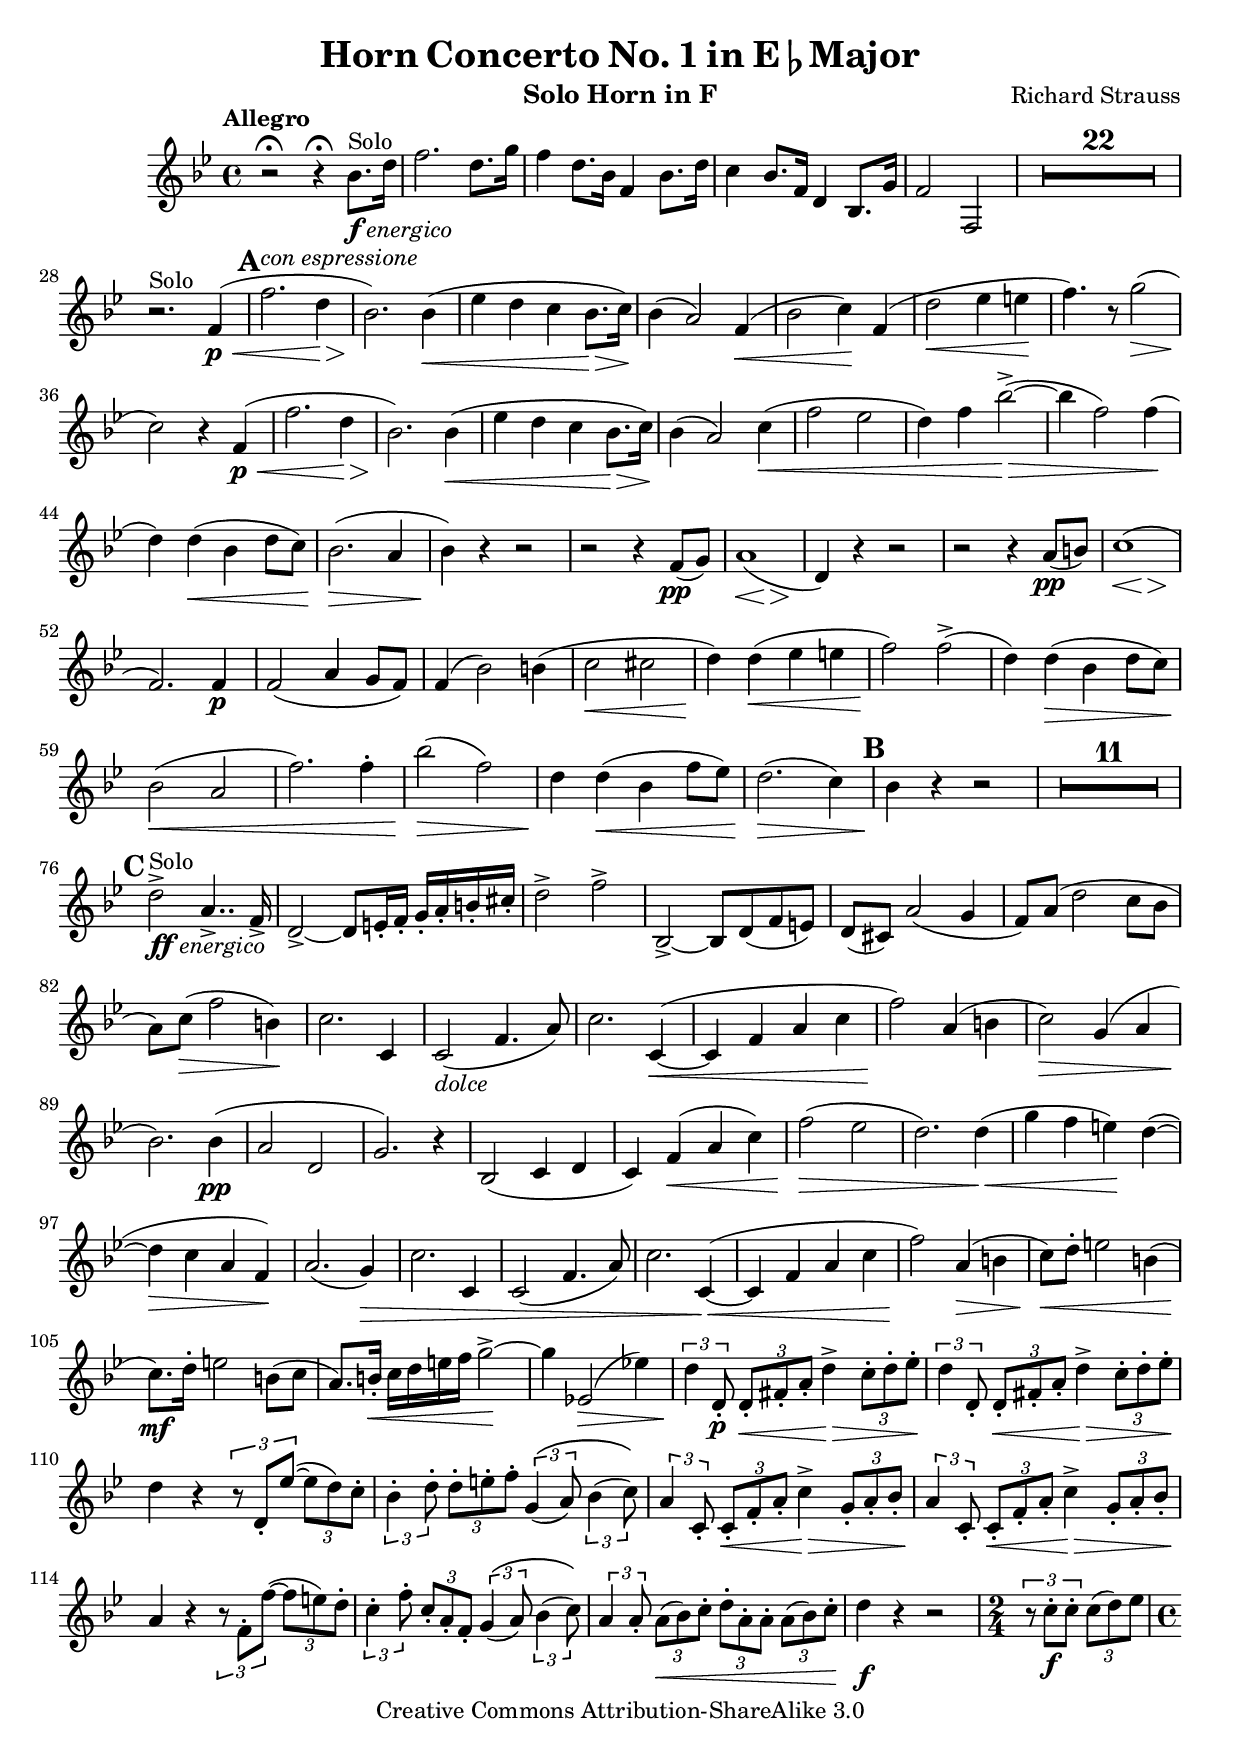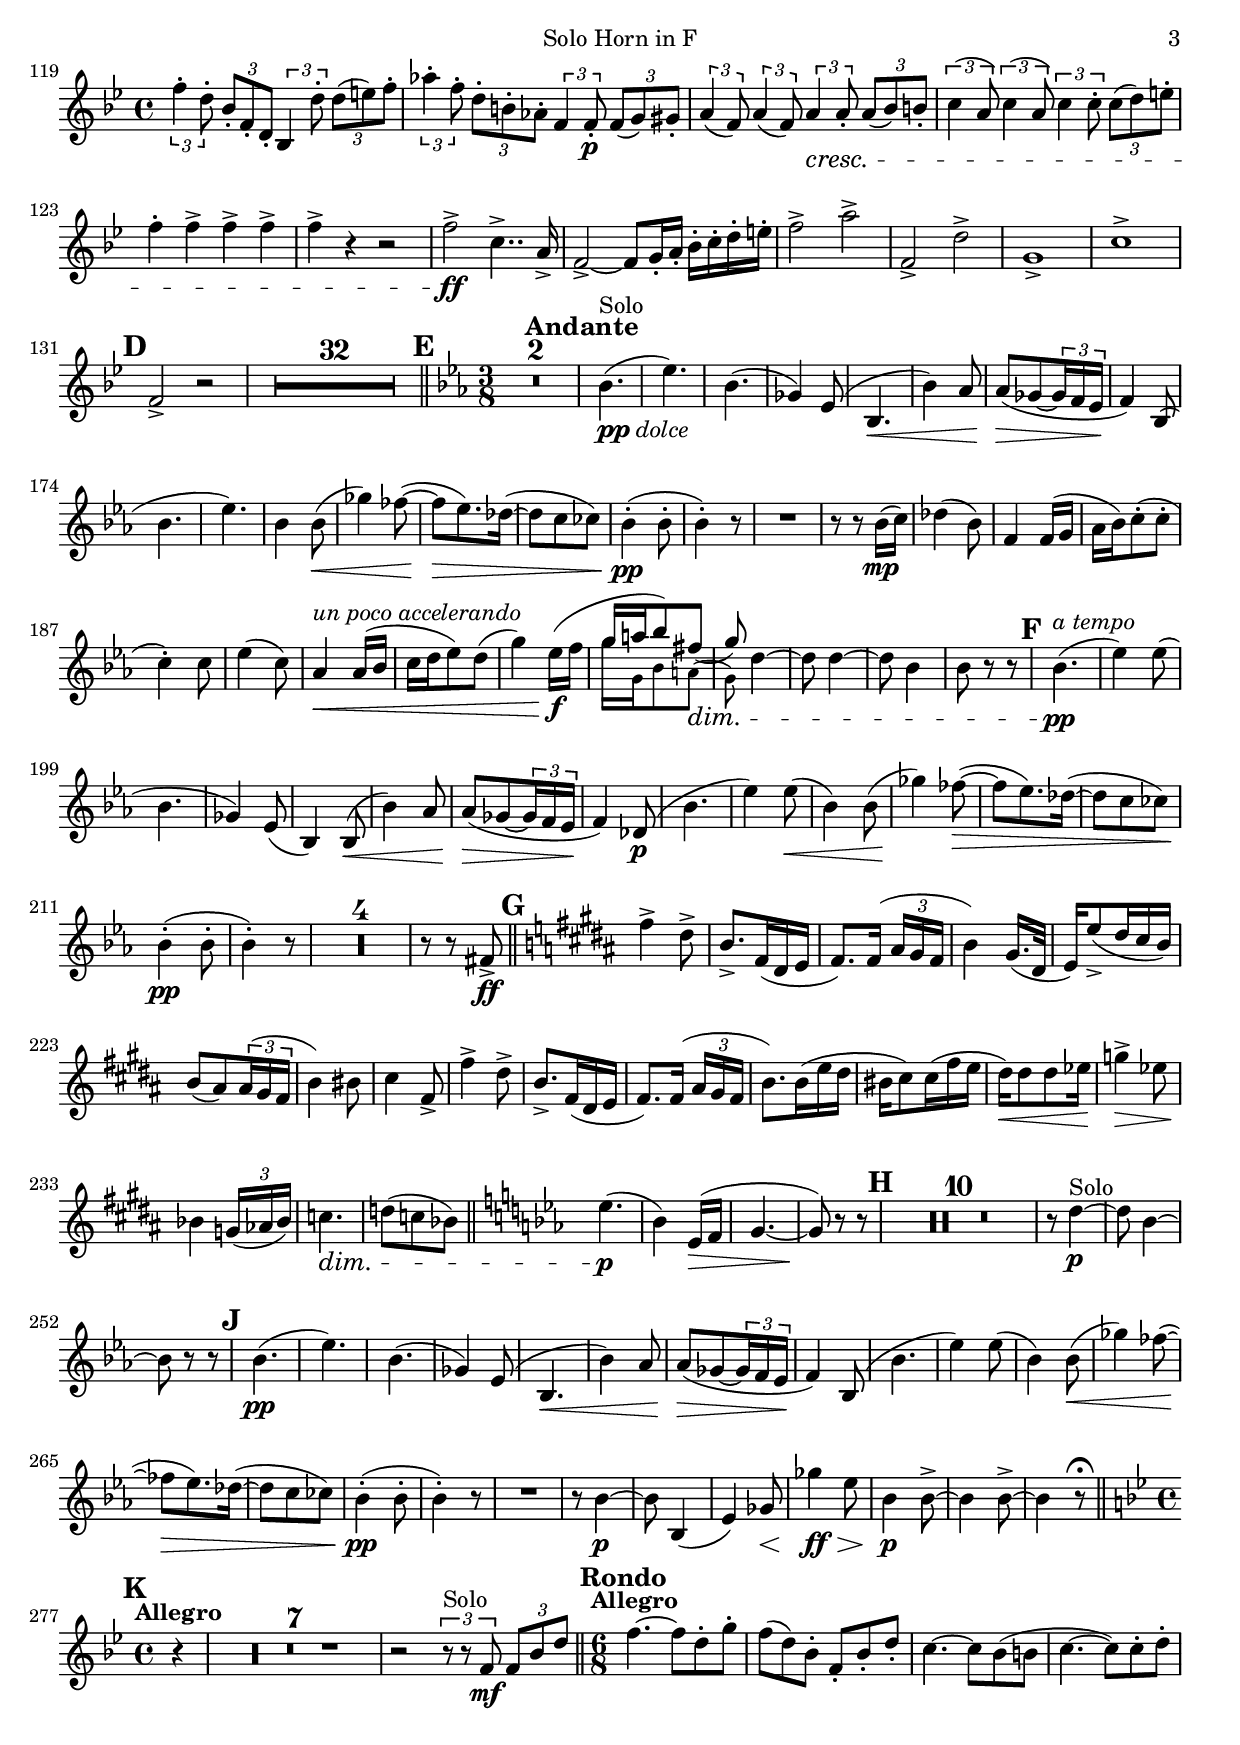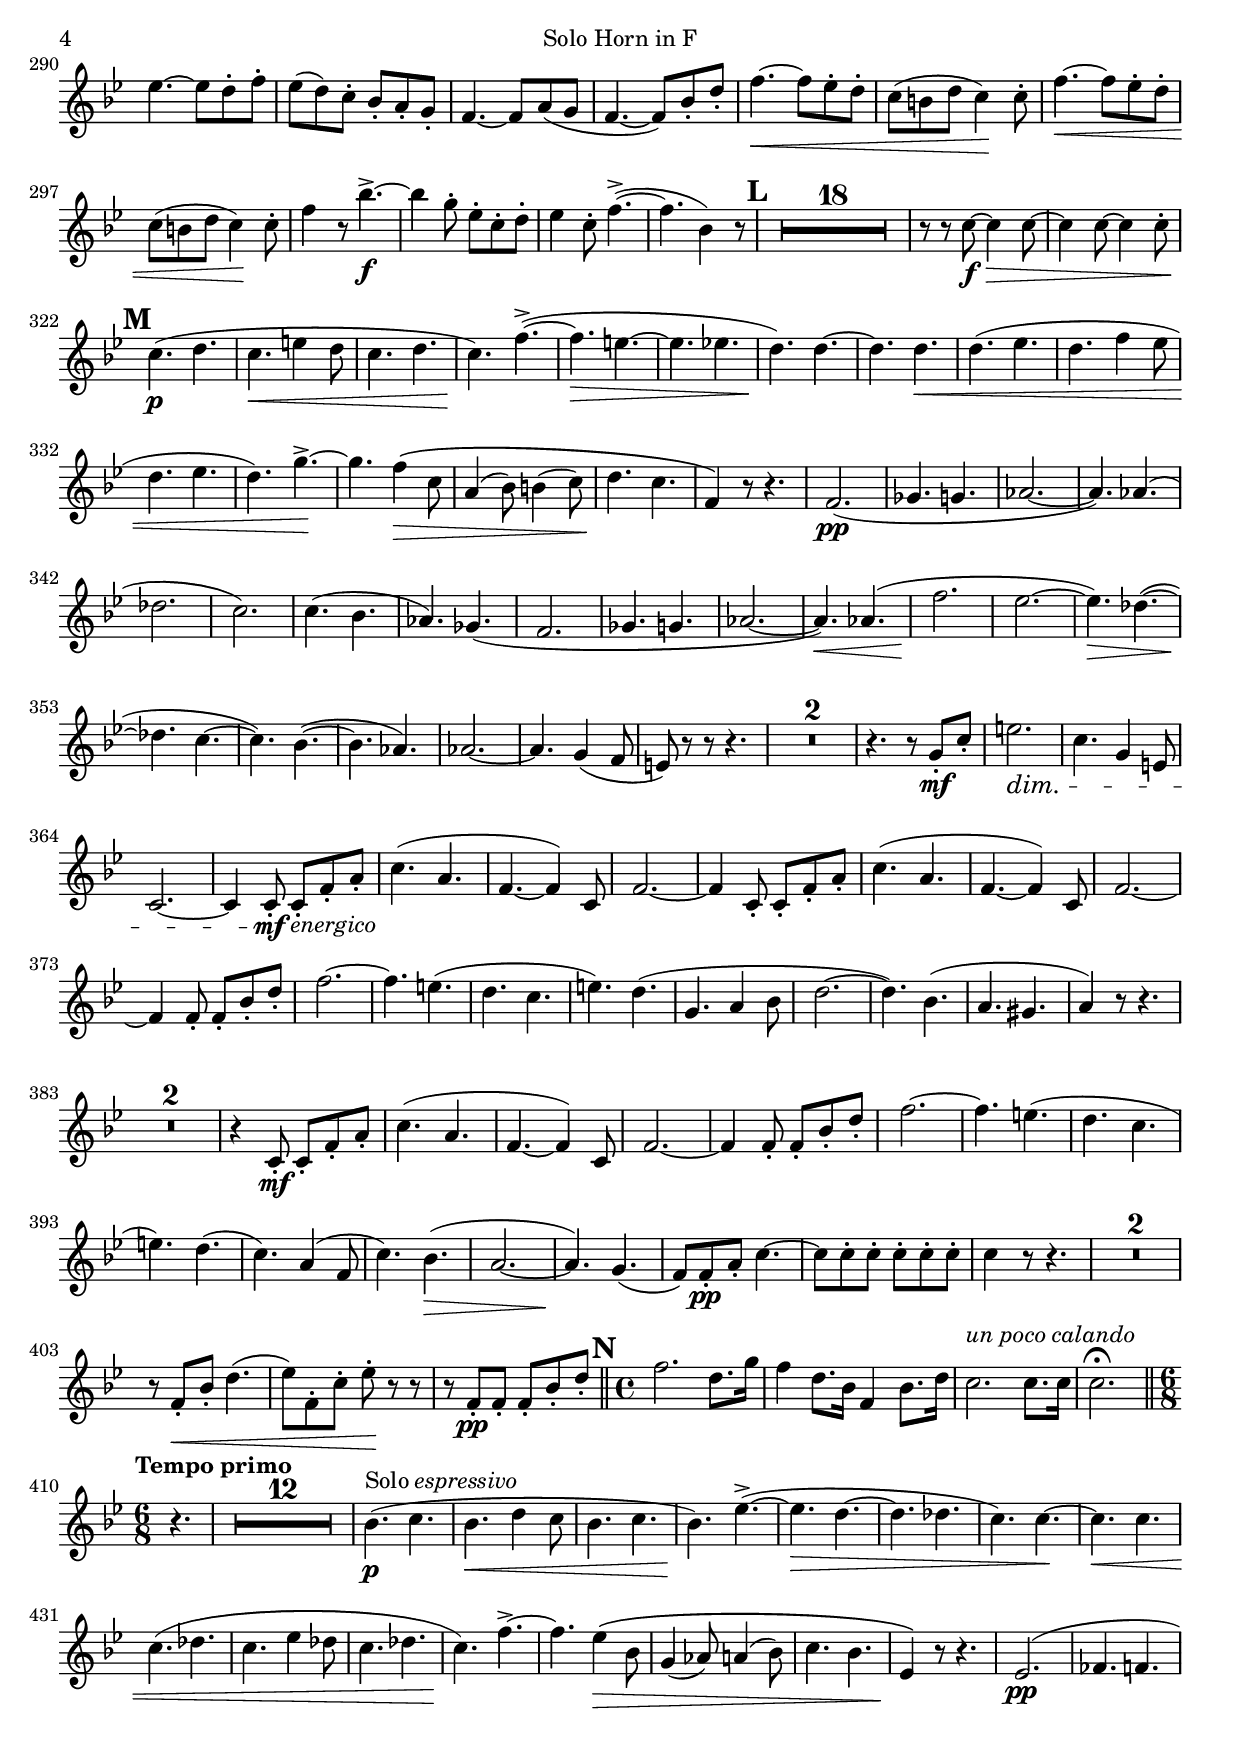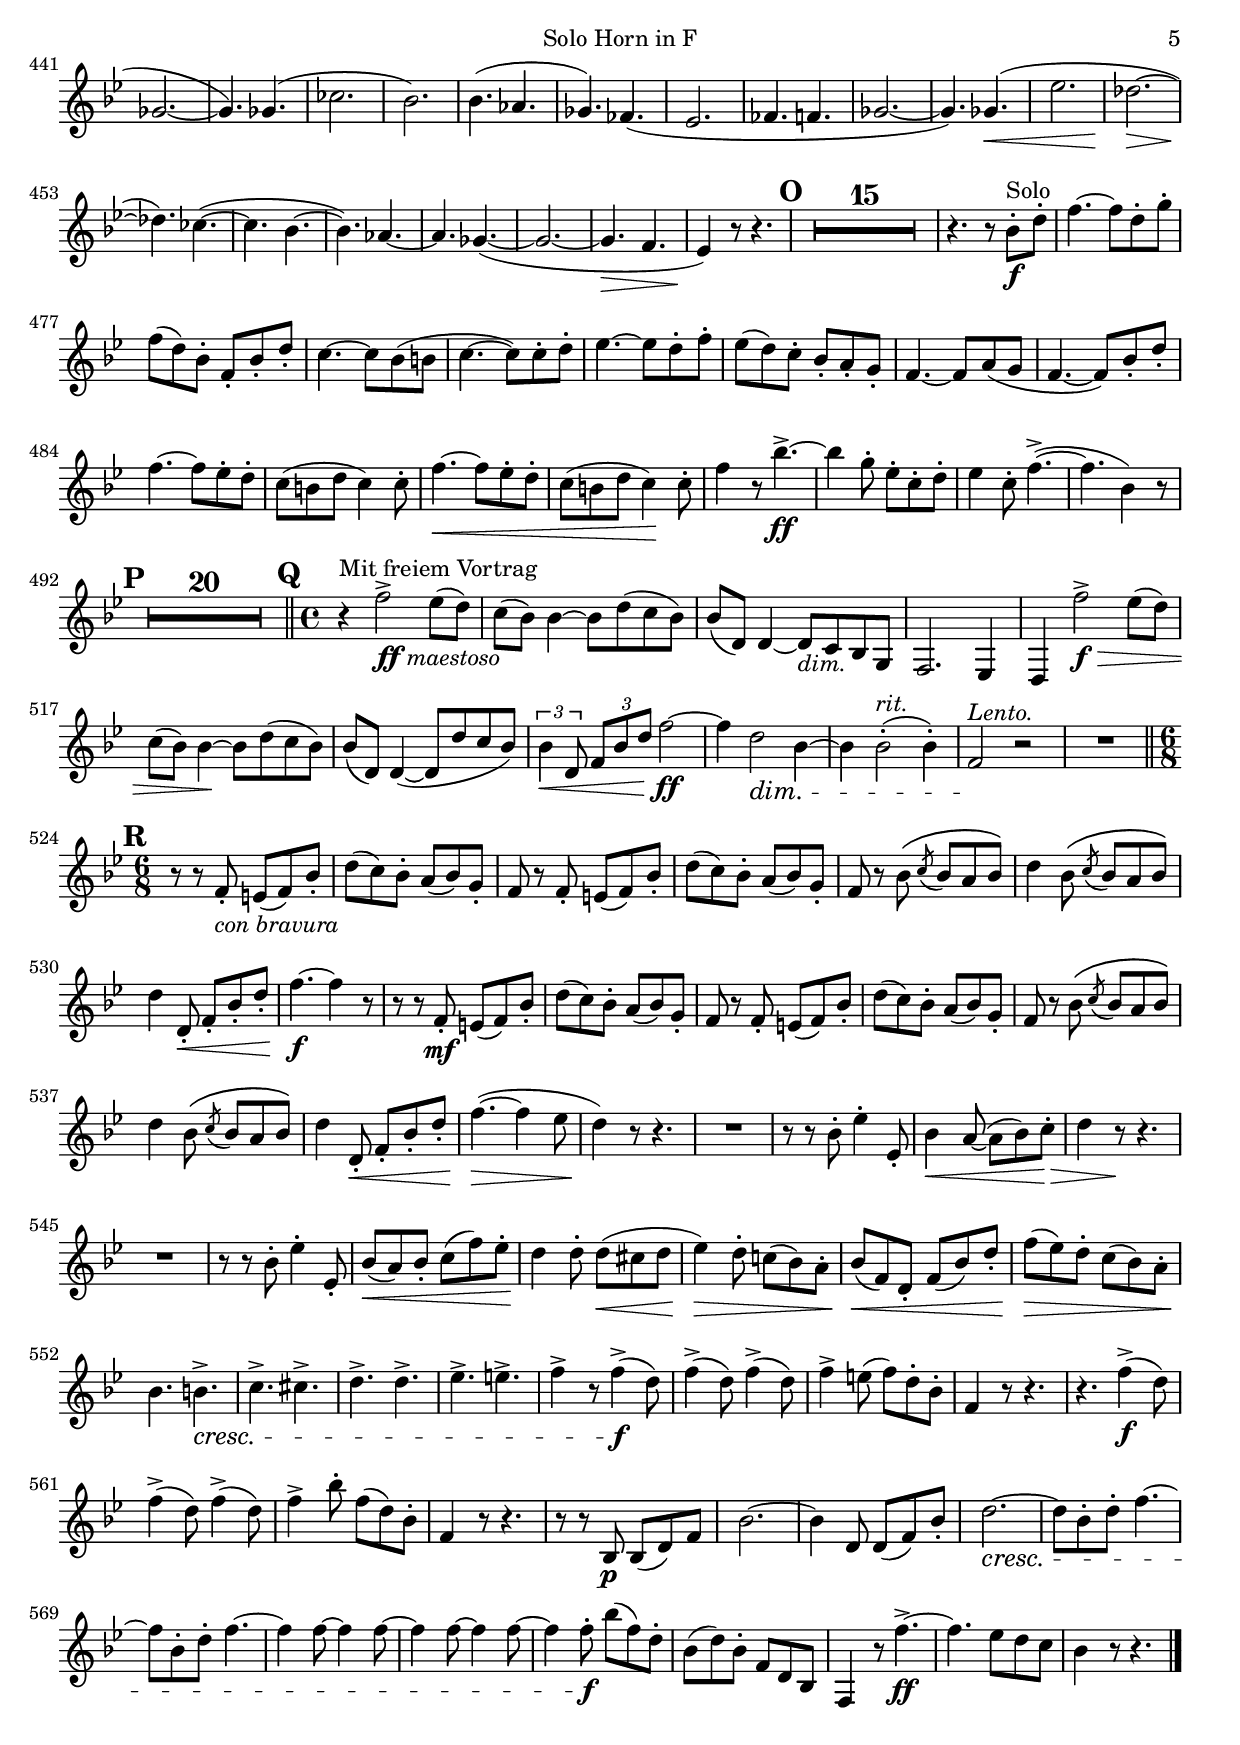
\version "2.13.22"

\version "2.13.22"

\include "defs.ily"

hornMvtI = \relative c''
{
  \transposition f
  \key bes \major
  %\time 4/4
  r2\fermata r4\fermata
  bes8.^\markup{Solo}_\markup{\dynamic f \italic energico} d16 |
  f2. d8. g16 |
  f4 d8. bes16 f4 bes8. d16 |
  c4 bes8. f16 d4 bes8. g'16 |
  f2 f, |
  R1*22 |
  r2.^\markup{Solo} f'4(\p\< |
  f'2.^\markup{\italic{con espressione}} d4\> |
  bes2.)\! bes4(\< |
  ees4 d c bes8.\> c16) |
  bes4(\! a2) f4(\< |
  bes2 c4)\! f,( |
  d'2\< ees4 e\! |
  f4.) r8 g2(\> |
  c,2)\! r4 f,4(\p\< |
  f'2. d4\> |
  bes2.)\! bes4(\< |
  ees4 d c bes8.\> c16) |
  bes4(\! a2) c4(\< |
  f2 ees |
  d4) f bes2~->(\> |
  bes4 f2) f4(\! |
  d) d(\< bes d8 c) |
  bes2.(\> a4 |
  bes)\! r4 r2 |

  r2 r4 f8(\pp g) |
  << a1( {s4\< s s\> s\!} >> |
  d,4) r r2 |
  r2 r4 a'8(\pp b) |
  << c1( {s4\< s s\> s\!} >> |
  f,2.) f4\p |
  f2( a4 g8 f) |
  f4( bes2) b4( |
  c2\< cis |
  d4)\! d(\< ees e |
  f2)\! f->( |
  d4) d(\> bes d8 c) |
  bes2(\< a |
  f'2.) f4-. |
  bes2\>( f) |
  d4\! d(\< bes f'8 ees) |
  d2.(\> c4) |
  bes\! r r2 |
  R1*11 | \break

  d2->^\markup{Solo}_\markup{\dynamic ff \italic energico}
    a4..-> f16-> |
  d2~-> d8 e16-. f-. g-. a-. b-. cis-. |
  d2-> f-> |
  bes,,2~-> bes8 d8( f e) |
  d( cis) a'2( g4 |
  f8) a( d2 c8 bes |
  a) c(\> f2 b,4)\! |
  c2. c,4 |

  c2_\markup{\italic dolce}( f4. a8) |
  c2. c,4~(\< |
  c4 f a c |
  f2\!) a,4( b |
  c2)\> g4( a |
  bes2.)\! bes4(\pp |
  a2 d, |
  g2.) r4

  bes,2( c4 d |
  c) f(\< a c) |
  f2(\> ees |
  d2.) d4(\< |
  g f e)\! d~( |
  d\> c a f)\! |
  a2.( g4)\> |
  c2. c,4 |

  c2( f4. a8) |
  c2. c,4~(\< |
  c4 f a c |
  f2\!) a,4(\> b |
  c8)\< d-. e2 b4( |
  c8.)\mf d16-. e2 b8( c |
  a8.) b16-.\< c d e f g2~->\! |
  g4 ees,!2\>( ees'!4) |
  \times 2/3 {d4\! d,8-.\p} \times 2/3 {d8-.\< fis-. a-.}
    d4->\> \times 2/3 { c8-. d-. ees-.} |
  \times 2/3 {d4\! d,8-.} \times 2/3 {d8-.\< fis-. a-.}
    d4->\> \times 2/3 { c8-. d-. ees-.} |
  d4\! r \times 2/3 { r8 d,-. ees'~(} \times 2/3 {ees8 d) c-. } |
  \times 2/3 {bes4-. d8-.} \times 2/3 {d8-. e-. f-.}
    \times 2/3 {g,4(\( a8)} \times 2/3 {bes4( c8)\)} |
  \times 2/3 {a4 c,8-.} \times 2/3 {c8-.\< f-. a-.}
    c4->\> \times 2/3 {g8-. a-. bes-.} |
  \times 2/3 {a4\! c,8-.} \times 2/3 {c8-.\< f-. a-.}
    c4->\> \times 2/3 {g8-. a-. bes-.} |
  a4\! r \times 2/3 {r8 f-. f'~(} \times 2/3 {f8 e) d-.} |
  \times 2/3 {c4-. f8-.} \times 2/3 {c8-. a-. f-.}
    \times 2/3 {g4(\( a8)} \times 2/3 {bes4( c8)\)} |
  \times 2/3 {a4 a8-.} \times 2/3 {a8(\< bes) c-.}
    \times 2/3 {d8-. a-. a-.} \times 2/3 {a8( bes) c-.} |
  d4\f r r2 |
  %\time 2/4
  \tupletUp \times 2/3 {r8 c-.\f c-.} \tupletNeutral \times 2/3 {c8( d) ees} |
  %\time 4/4
  \times 2/3 {f4-. d8-.} \times 2/3 {bes8-. f-. d-.}
    \times 2/3 {bes4 d'8-.} \times 2/3 {d( e) f-.} |
  \times 2/3 {aes4-. f8-.} \times 2/3 {d8-. b-. aes-.}
    \times 2/3 {f4 f8-.\p} \times 2/3 {f( g) gis-.} |
  \times 2/3 {a4( f8)} \times 2/3 {a4( f8)}
    \crescTextCresc
    \times 2/3 {a4\< a8-.} \times 2/3 { a8( bes) b-.} |
    \crescHairpin
  \times 2/3 {c4( a8)} \times 2/3 {c4( a8)}
    \tupletUp \times 2/3 {c4 c8-.} \tupletNeutral \times 2/3 { c8( d) e-.} |
  f4-. f-> f-> f-> |
  f-> r r2 |
  f2->\ff c4..-> a16-> |
  f2~-> f8 g16-. a-. bes-. c-. d-. e-. |
  f2-> a-> | f,-> d'-> | g,1-> | c-> |
  f,2-> r |
  R1*32 |
}

hornMvtII = \relative c''
{
  \transposition f
  %\time 3/8
  \key ees \major
  R4.*2 |
  bes4.(^\markup{Solo}_\markup{\dynamic pp \italic dolce} |
  ees) |
  bes( | ges4) ees8( |
  bes4.\< | bes'4) aes8 |
  aes8(\> ges~ \times 2/3 {ges16 f ees} |
  f4)\! bes,8( |
  
  bes'4. | ees) |
  bes4 bes8(\< | ges'4) fes8~( |
  fes\> ees8.) des16~( |
  des8 c ces) |
  bes4-.(\pp bes8-. | bes4-.) r8 |
  R4. |
  r8 r bes16(\mp c) | des4( bes8) |
  f4 f16( g | aes bes) c8-.( c-. |
  c4-.) c8 | ees4( c8) |
  aes4^\markup{\italic {un poco accelerando}}\< aes16( bes |
  c d ees8) d( | g4) ees16(\f f |
  <<
    {
      \dimTextDim
      \stemUp g16 a bes8) fis(\> | g)
      \dimHairpin
    }
    %This new Voice breaks quoting anything else in this part. Remove this tag
    %when quoting.
    \tag #'alt \new Voice {\smaller \stemDown g16 g, bes8 a( | g)}
  >> \stemNeutral d'4~ | d8 d4~ | d8 bes4 | bes8 r r |
  bes4.(^\markup{\italic {a tempo}}\pp | ees4) ees8( |
  bes4. | ges4) ees8( | bes4) bes8(\< |
  bes'4) aes8 | aes8(\> ges~ \times 2/3 {ges16 f ees} |
  f4)\! des8(\p |
  
  bes'4. | ees4) ees8(\< | bes4) bes8( |
  ges'4)\! fes8~(\> | fes ees8.) des16~( | des8 c ces) |
  bes4-.(\pp bes8-. | bes4-.) r8 |
  R4.* 4 |

  r8 r fis->\ff
  \key b \major
  \bar "||"
  fis'4-> dis8-> |
  b8.-> fis16( dis e |
  fis8.[) fis16]( \times 2/3 {ais16[ gis fis]} |
  b4) gis16.( dis32 |
  e16) e'8->( dis16 cis b) |
  b8( ais) \times 2/3 {ais16( gis fis} |
  b4) bis8 |
  cis4 fis,8-> |

  fis'4-> dis8-> |
  b8.-> fis16( dis e |
  fis8.[) fis16]( \times 2/3 {ais16[ gis fis]} |
  b8.) b16( e dis |
  bis cis8) cis16( fis e |
  dis)\< dis8 dis ees16 |
  g4->\> ees8 |
  bes4\! \times 2/3 {g16( aes bes)} |
  \dimTextDim
  c4.\> | d8( c bes) \bar "||"
  \dimHairpin
  \key ees \major

  ees4.(\p | bes4) \slurUp ees,16(\> f | g4.~ | g8)\! \slurNeutral r r |
  R4.*10 |
  r8 d'4~^\markup{Solo}\p | d8 bes4~ | bes8 r r |

  bes4.(\pp |
  ees) |
  bes( | ges4) ees8( |
  bes4.\< | bes'4) aes8 |
  aes8(\> ges~ \times 2/3 {ges16 f ees} |
  f4)\! bes,8( |
  
  bes'4. | ees4) ees8( |
  bes4) bes8(\< | ges'4) fes8~( |
  fes\> ees8.) des16~( |
  des8 c ces) |
  bes4-.(\pp bes8-. | bes4-.) r8 |
  R4. |
  r8 bes4~\p | bes8 bes,4( |
  ees4) ges8\< | ges'4\>\ff\> ees8 |
  bes4\p bes8~-> | bes4 bes8~-> | bes4 r8\fermata
}

hornMvtIII = \relative c'
{
  \transposition f
  \key bes \major
  r4
  R1*7 |
  r2 \times 2/3 {r8^\markup{Solo} r f\mf} \times 2/3 {f8 bes d} \bar "||"
  %\time 6/8
  f4.~ f8 d-. g-. |
  f( d) bes-. f-. bes-. d-. |
  c4.~ c8 bes( b |
  c4.~ c8) c-. d-. |
  ees4.~ ees8 d-. f-. |
  ees( d) c-. bes-. a-. g-. |
  f4.~ f8 a( g |
  f4.~ f8) bes-. d-. |
  f4.~\< f8 ees-. d-. |
  c( b d c4)\! c8-. |
  f4.~\< f8 ees-. d-. |
  c( b d c4)\! c8-. |
  f4 r8 bes4.~->\f |
  bes4 g8-. ees-. c-. d-. |
  ees4 c8-. f4.~->( |
  f4. bes,4) r8 |
  R2.*18 |

  r8 r c~\f\> c4 c8~ |
  c4 c8~ c4 c8-. |
  c4.(\p d |
  c\< e4 d8 |
  c4. d |
  c)\! f~->( |
  f\> e~ |
  e ees |
  d)\! d~ |
  d d\< |
  d( ees |
  d f4 ees8 |
  d4. ees |
  d) g~->\! |
  g f4\(\> c8 |
  a4( bes8) b4( c8) |
  d4.\! c |
  f,4\) r8 r4. |
  f2.(\pp |
  ges4. g |
  aes2.~ |
  aes4.) aes( |
  des2. | c) |
  c4.( bes | aes) ges( |
  f2. |
  ges4. g |
  aes2.~ |
  aes4.)\< aes( |
  f'2.\! | ees~ | 
  ees4.)\> des~( | des\! c~ | c) bes~( |
  bes aes) | aes2.~ | aes4. g4( f8 | e) r r r4. |
  R2.*2 |

  r4. r8 g-.\mf c-. |
  \dimTextDim
  e2.\> |
  \dimHairpin
  c4. g4 e8 |
  c2.~ |
  c4 c8-.\mf c-._\markup{\italic energico} f-. a-. |
  c4.( a | f~ f4) c8 |
  f2.~ |
  f4 c8-. c-. f-. a-. |
  c4.( a | f~ f4) c8 |
  f2.~ |
  f4 f8-. f-. bes-. d-. |
  f2.~ | f4. e( |
  d c | e) d( |
  g, a4 bes8 | d2.~ | d4.) bes( |
  a gis | a4) r8 r4. |
  R2.*2 |

  r4 c,8-.\mf c-. f-. a-. |
  c4.( a | f~ f4) c8 |
  f2.~ |
  f4 f8-. f-. bes-. d-. |
  f2.~ | f4. e( |
  d c | e) d( |
  c) a4( f8 | c'4.) bes(\> |
  a2.~ | a4.)\! g( |
  f8) f-.\pp a-. c4.~ |
  c8 c-. c-. c-. c-. c-. |
  c4 r8 r4. |
  R2.*2 |

  r8 f,-.\< bes-. d4.( |
  ees8) f,-. c'-. ees-.\! r r |
  r8 f,-.\pp f-. f-. bes-. d-. \bar "||"
  %\time 4/4
  f2. d8. g16 |
  f4 d8. bes16 f4 bes8. d16 |
  c2.^\markup{\italic{un poco calando}} c8. c16 |
  c2.\fermata \bar "||" \break

  %\time 6/8
  %s1*0^\markup{\bold{Tempo I.}}
  r4.  |
  R2.*12 |
  bes4.^\markup{Solo \italic espressivo}(\p c |
  bes\< d4 c8 |
  bes4. c | bes)\! ees~->( |
  ees\> d~ | d des | c) c~\! | c\< c |
  c( des | c ees4 des8 | c4. des |
  c)\! f~-> | f ees4\(\> bes8 |
  g4( aes8) a4( bes8) |
  c4. bes | ees,4\)\! r8 r4. |

  \slurUp ees2.(\pp | fes4. f | ges2.~ |
  ges4.) \slurNeutral ges( | ces2. | bes2.) |
  bes4.( aes | ges) fes( |
  ees2. | fes4. f | ges2.~ | ges4.) ges(\< |
  ees'2. | des~\> | des4.)\! ces~( |
  ces bes~ | bes) aes~ | aes ges~( |
  ges2.~ | ges4.\> f | ees4)\! r8 r4. |
  R2.*15 |

  r4. r8 bes'-.^\markup{Solo}\f d-. |
  f4.~ f8 d-. g-. |
  f( d) bes-. f-. bes-. d-. |
  c4.~ c8 bes( b |
  c4.~ c8) c-. d-. |
  ees4.~ ees8 d-. f-. |
  ees( d) c-. bes-. a-. g-. |
  f4.~ f8 a( g |
  f4.~ f8) bes-. d-. |
  f4.~ f8 ees-. d-. |
  c( b d c4) c8-. |
  f4.~\< f8 ees-. d-. |
  c( b d c4)\! c8-. |
  f4 r8 bes4.~->\ff |
  bes4 g8-. ees-. c-. d-. |
  ees4 c8-. f4.~->( |
  f4. bes,4) r8 |
  R2.*20 \bar "||"

  %\time 4/4
  r4^\markup{Mit freiem Vortrag} f'2->_\markup{\dynamic ff \italic maestoso}
    ees8( d) |
  c8( bes) bes4~ bes8 d( c bes) |
  bes( d,) d4~ d8_\markup{\italic dim.} c bes g |
  f2. ees4 |
  d4 f''2->\f\> ees8( d) |
  c( bes) bes4~\! bes8 d( c bes) |
  bes( d,) d4~( d8 d' c bes) |
  \times 2/3 {bes4\< d,8} \times 2/3 {f8 bes d} f2~\ff |
  \dimTextDim
  f4 d2\> bes4~ |
  \dimHairpin
  bes4 bes2-.^\markup{\italic rit.}( bes4-.) |
  f2^\markup{\italic Lento.}\! r | R1 \bar "||" \break

  %\time 6/8
  %s1*0^\markup{\bold {Tempo I, un poco più mosso}}
  r8 r f-._\markup{\italic {con bravura}} e( f) bes-. |
  d( c) bes-. a( bes) g-. |
  f r f-. e( f) bes-. |
  d( c) bes-. a( bes) g-. |
  f r bes\( \acciaccatura c bes a bes\) |
  d4 bes8\( \acciaccatura c bes a bes\) |
  d4 d,8-.\< f-. bes-. d-. |
  f4.~\f f4 r8 |

  r8 r f,-.\mf e( f) bes-. |
  d( c) bes-. a( bes) g-. |
  f r f-. e( f) bes-. |
  d( c) bes-. a( bes) g-. |
  f r bes\( \acciaccatura c bes a bes\) |
  d4 bes8\( \acciaccatura c bes a bes\) |
  d4 d,8-.\< f-. bes-. d-. |
  f4.~(\> f4 ees8 |
  d4)\! r8 r4. |
  R2. |

  r8 r bes-. ees4-. ees,8-. |
  bes'4\< a8~( a bes) c-.\> |
  d4 r8\! r4. |
  R2. |
  r8 r bes-. ees4-. ees,8-. |
  bes'(\< a)  bes-. c( f) ees-. |
  d4\! d8-. d(\< cis d |
  ees4)\> d8-. c!( bes) a-. |
  bes(\< f) d-. f( bes) d-. |
  f(\> ees) d-. c( bes) a-. |
  \crescTextCresc
  bes4.\! b->\< | c-> cis-> | d-> d-> |
  \crescHairpin
  ees-> e-> |
  f4-> r8 f4(->\f d8) |
  f4->( d8) f4->( d8) |
  f4-> e8( f) d-. bes-. |
  f4 r8 r4. |

  r4. f'4(->\f d8) |
  f4->( d8) f4->( d8) |
  f4-> bes8-. f( d) bes-. |
  f4 r8 r4. |

  r8 r bes,\p bes( d) f |
  bes2.~ |
  bes4 d,8 d( f) bes-. |
  \crescTextCresc
  d2.~\< |
  \crescHairpin
  d8 bes-. d-. f4.~ |
  f8 bes,-. d-. f4.~ |
  f4 f8~ f4 f8~ |
  f4 f8~ f4 f8~ |
  f4 f8-.\f bes( f) d-. |
  bes( d) bes-. f d bes |
  f4 r8 f''4.~->\ff |
  f ees8 d c | bes4 r8 r4. |
}

horn = {\hornMvtI \hornMvtII \hornMvtIII}

%Use this variable to quote this part.
hornCue = \removeWithTag #'alt \horn



\paper
{
  %#(define page-breaking ly:minimal-breaking)
  %#(define page-breaking ly:page-turn-breaking)
  ragged-last-bottom = ##f
  first-page-number = #2
}

instrument = "Solo Horn in F"

\include "header.ily"

notes = \horn

\include "part.ily"

